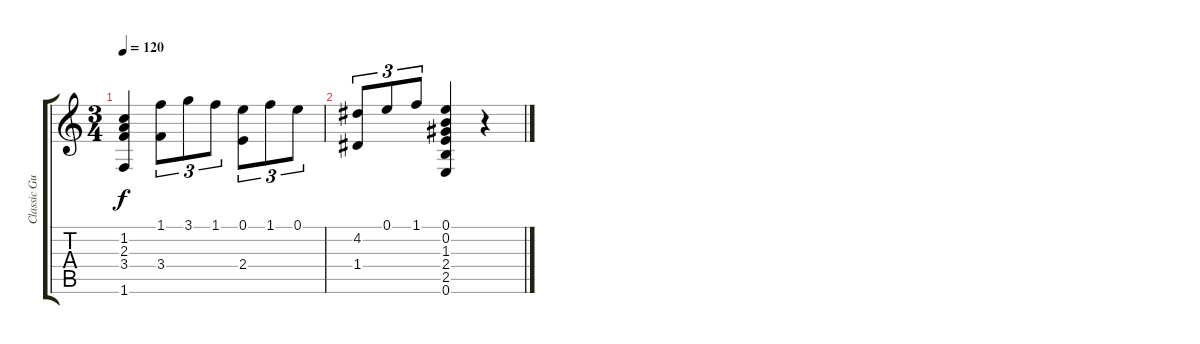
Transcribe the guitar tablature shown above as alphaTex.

\track ("Classic Guitar" "Classic Gu") {instrument acousticguitarnylon}
\staff {score tabs}
\tuning (E4 B3 G3 D3 A2 E2) {hide}
\ts (3 4)
\tempo 120
\clef g2
\ks c
(1.2 2.3 3.4 1.6).4{dy f} (1.1 3.4).8{tu (3 2)} 3.1.8{tu (3 2)} 1.1.8{tu (3 2)} (0.1 2.4).8{tu (3 2)} 1.1.8{tu (3 2)} 0.1.8{tu (3 2)} |
(4.2 1.4).8{tu (3 2)} 0.1.8{tu (3 2)} 1.1.8{tu (3 2)} (0.1 0.2 1.3 2.4 2.5 0.6).4 r.4
